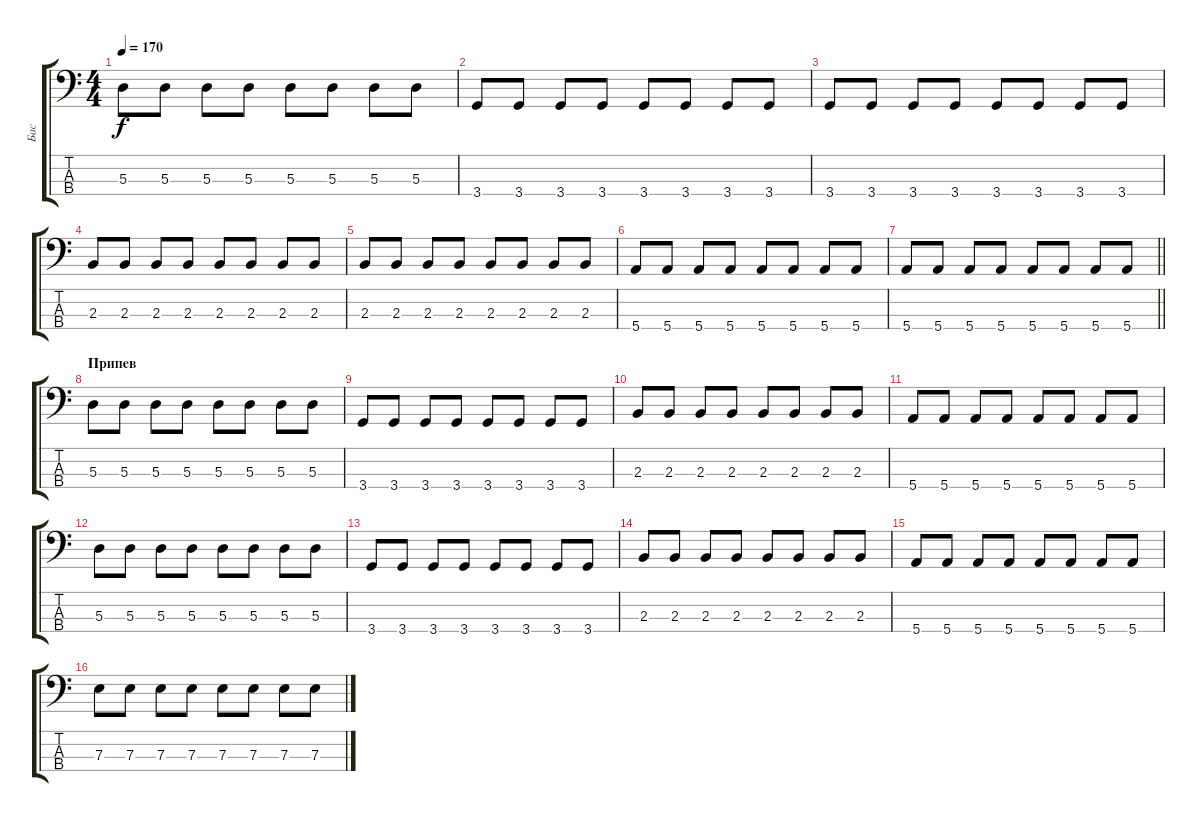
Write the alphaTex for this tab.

\track ("Бас" "Бас") {instrument electricbassfinger}
\staff {score tabs}
\tuning (G2 D2 A1 E1) {hide}
\ts (4 4)
\tempo 170
\clef f4
\ks c
5.3.8{dy f} 5.3.8 5.3.8 5.3.8 5.3.8 5.3.8 5.3.8 5.3.8 |
3.4.8 3.4.8 3.4.8 3.4.8 3.4.8 3.4.8 3.4.8 3.4.8 |
3.4.8 3.4.8 3.4.8 3.4.8 3.4.8 3.4.8 3.4.8 3.4.8 |
2.3.8 2.3.8 2.3.8 2.3.8 2.3.8 2.3.8 2.3.8 2.3.8 |
2.3.8 2.3.8 2.3.8 2.3.8 2.3.8 2.3.8 2.3.8 2.3.8 |
5.4.8 5.4.8 5.4.8 5.4.8 5.4.8 5.4.8 5.4.8 5.4.8 |
\barLineRight lightlight
5.4.8 5.4.8 5.4.8 5.4.8 5.4.8 5.4.8 5.4.8 5.4.8 |
\section ("" "Припев")
5.3.8 5.3.8 5.3.8 5.3.8 5.3.8 5.3.8 5.3.8 5.3.8 |
3.4.8 3.4.8 3.4.8 3.4.8 3.4.8 3.4.8 3.4.8 3.4.8 |
2.3.8 2.3.8 2.3.8 2.3.8 2.3.8 2.3.8 2.3.8 2.3.8 |
5.4.8 5.4.8 5.4.8 5.4.8 5.4.8 5.4.8 5.4.8 5.4.8 |
5.3.8 5.3.8 5.3.8 5.3.8 5.3.8 5.3.8 5.3.8 5.3.8 |
3.4.8 3.4.8 3.4.8 3.4.8 3.4.8 3.4.8 3.4.8 3.4.8 |
2.3.8 2.3.8 2.3.8 2.3.8 2.3.8 2.3.8 2.3.8 2.3.8 |
5.4.8 5.4.8 5.4.8 5.4.8 5.4.8 5.4.8 5.4.8 5.4.8 |
7.3.8 7.3.8 7.3.8 7.3.8 7.3.8 7.3.8 7.3.8 7.3.8
